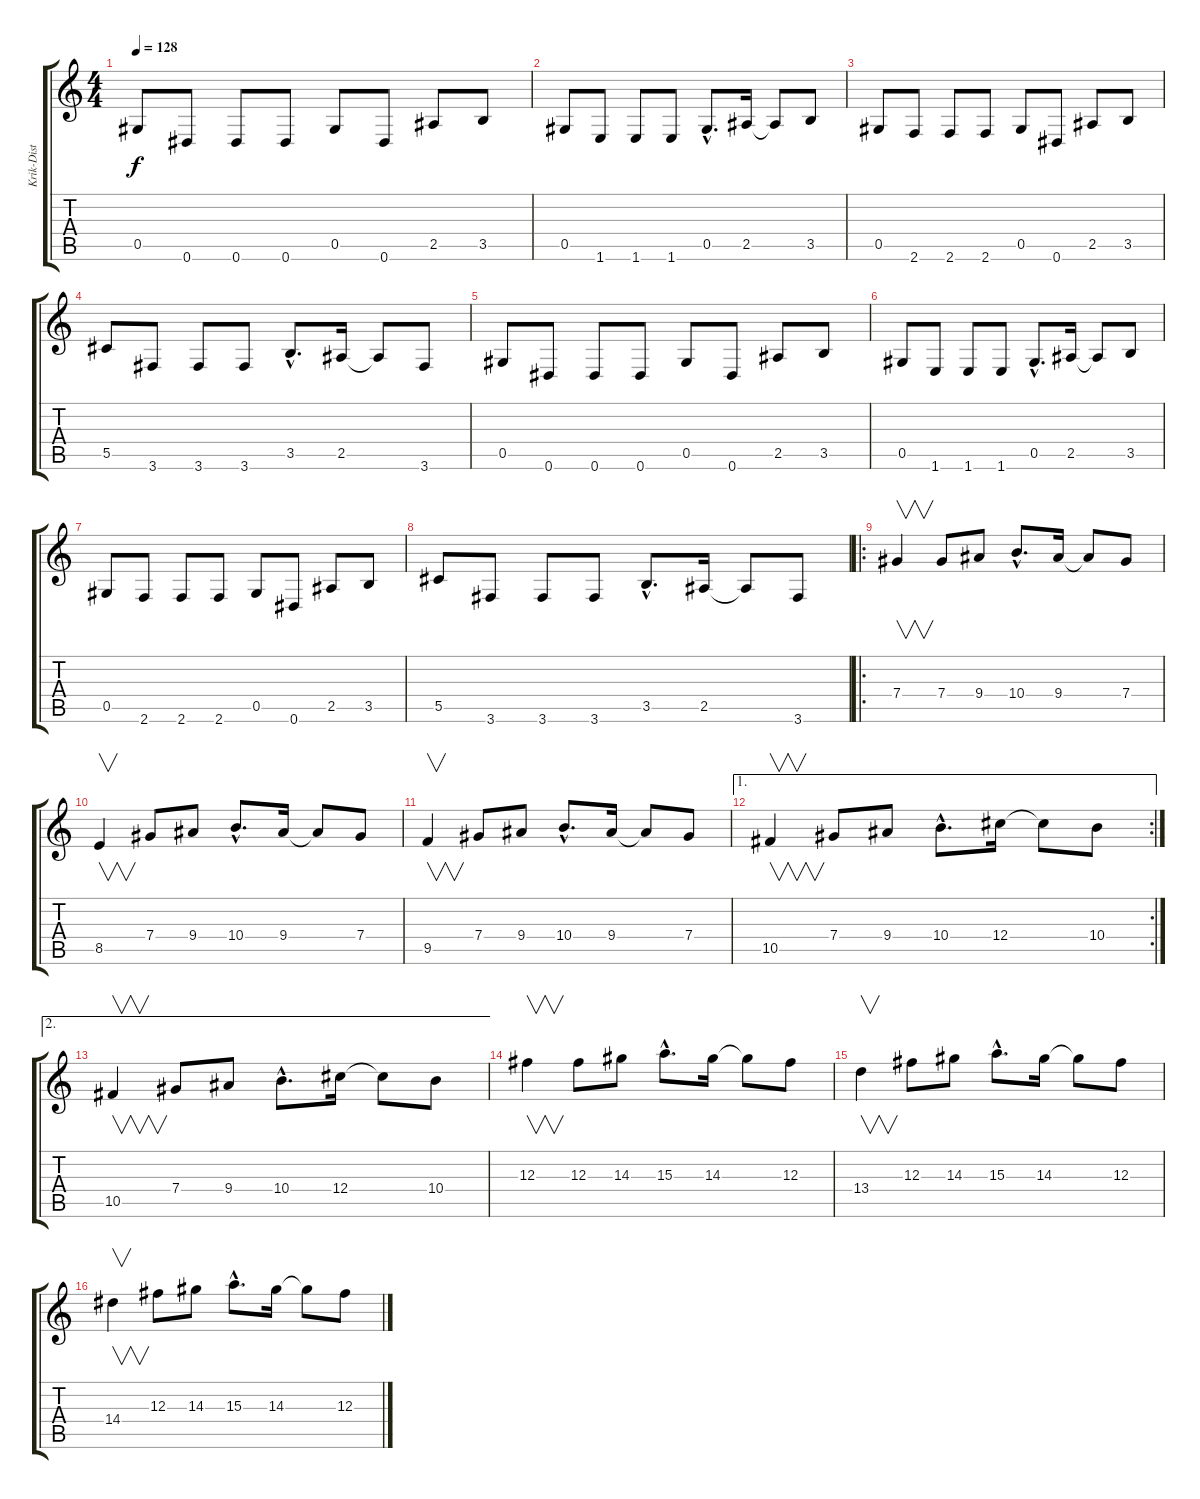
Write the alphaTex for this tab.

\track ("Krik-Dist" "Krik-Dist") {instrument distortionguitar}
\staff {score tabs}
\tuning (Eb4 Bb3 Gb3 Db3 Ab2 Eb2) {hide}
\ts (4 4)
\tempo 128
\clef g2
\ks c
0.5.8{dy f} 0.6.8 0.6.8 0.6.8 0.5.8 0.6.8 2.5.8 3.5.8 |
0.5.8 1.6.8 1.6.8 1.6.8 0.5{hac}.8{d} 2.5.16 2.5{t}.8 3.5.8 |
0.5.8 2.6.8 2.6.8 2.6.8 0.5.8 0.6.8 2.5.8 3.5.8 |
5.5.8 3.6.8 3.6.8 3.6.8 3.5{hac}.8{d} 2.5.16 2.5{t}.8 3.6.8 |
0.5.8 0.6.8 0.6.8 0.6.8 0.5.8 0.6.8 2.5.8 3.5.8 |
0.5.8 1.6.8 1.6.8 1.6.8 0.5{hac}.8{d} 2.5.16 2.5{t}.8 3.5.8 |
0.5.8 2.6.8 2.6.8 2.6.8 0.5.8 0.6.8 2.5.8 3.5.8 |
5.5.8 3.6.8 3.6.8 3.6.8 3.5{hac}.8{d} 2.5.16 2.5{t}.8 3.6.8 |
\ro
7.4.4{v} 7.4.8 9.4.8 10.4{hac}.8{d} 9.4.16 9.4{t}.8 7.4.8 |
8.5.4{v} 7.4.8 9.4.8 10.4{hac}.8{d} 9.4.16 9.4{t}.8 7.4.8 |
9.5.4{v} 7.4.8 9.4.8 10.4{hac}.8{d} 9.4.16 9.4{t}.8 7.4.8 |
\ae 1
\rc 2
10.5.4{v} 7.4.8 9.4.8 10.4{hac}.8{d} 12.4.16 12.4{t}.8 10.4.8 |
\ae 2
10.5.4{v} 7.4.8 9.4.8 10.4{hac}.8{d} 12.4.16 12.4{t}.8 10.4.8 |
12.3.4{v} 12.3.8 14.3.8 15.3{hac}.8{d} 14.3.16 14.3{t}.8 12.3.8 |
13.4.4{v} 12.3.8 14.3.8 15.3{hac}.8{d} 14.3.16 14.3{t}.8 12.3.8 |
14.4.4{v} 12.3.8 14.3.8 15.3{hac}.8{d} 14.3.16 14.3{t}.8 12.3.8
